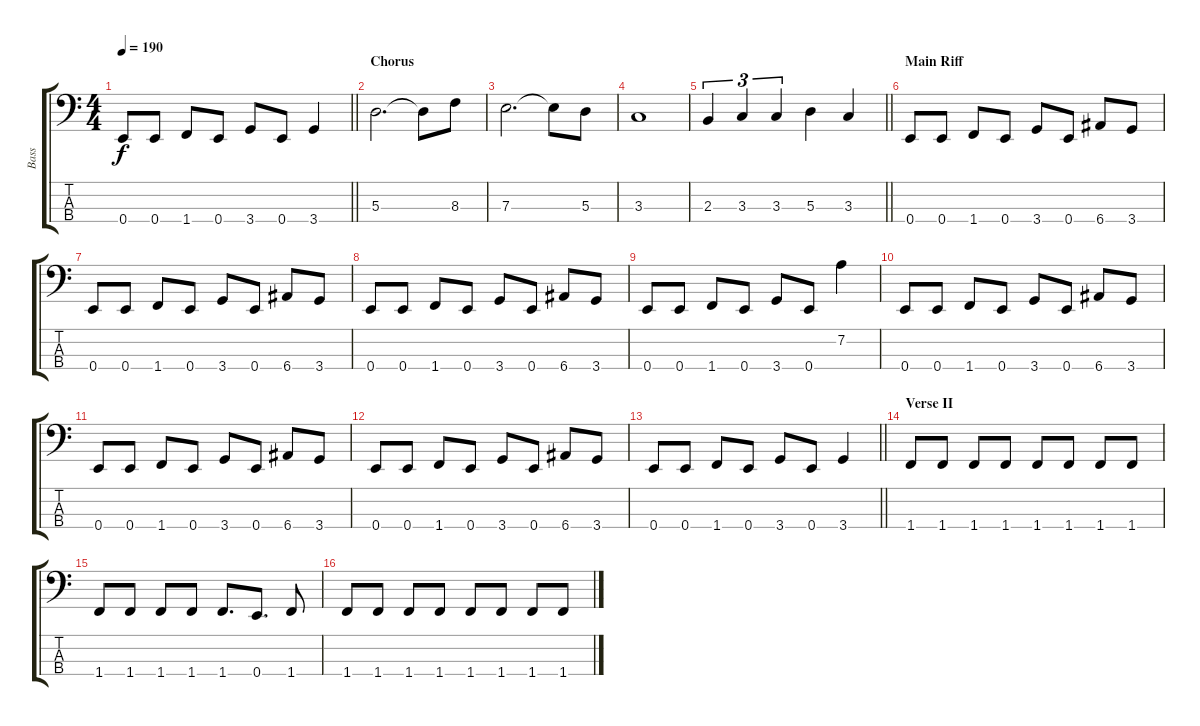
\track ("Bass" "Bass") {instrument electricbasspick}
\staff {score tabs}
\tuning (G2 D2 A1 E1) {hide}
\ts (4 4)
\tempo 190
\clef f4
\barLineRight lightlight
\ks c
0.4.8{dy f} 0.4.8 1.4.8 0.4.8 3.4.8 0.4.8 3.4.4 |
\section ("" "Chorus")
5.3.2{d} 5.3{t}.8 8.3.8 |
7.3.2{d} 7.3{t}.8 5.3.8 |
3.3.1 |
\barLineRight lightlight
2.3.4{tu (3 2)} 3.3.4{tu (3 2)} 3.3.4{tu (3 2)} 5.3.4 3.3.4 |
\section ("" "Main Riff")
0.4.8 0.4.8 1.4.8 0.4.8 3.4.8 0.4.8 6.4.8 3.4.8 |
0.4.8 0.4.8 1.4.8 0.4.8 3.4.8 0.4.8 6.4.8 3.4.8 |
0.4.8 0.4.8 1.4.8 0.4.8 3.4.8 0.4.8 6.4.8 3.4.8 |
0.4.8 0.4.8 1.4.8 0.4.8 3.4.8 0.4.8 7.2.4 |
0.4.8 0.4.8 1.4.8 0.4.8 3.4.8 0.4.8 6.4.8 3.4.8 |
0.4.8 0.4.8 1.4.8 0.4.8 3.4.8 0.4.8 6.4.8 3.4.8 |
0.4.8 0.4.8 1.4.8 0.4.8 3.4.8 0.4.8 6.4.8 3.4.8 |
\barLineRight lightlight
0.4.8 0.4.8 1.4.8 0.4.8 3.4.8 0.4.8 3.4.4 |
\section ("" "Verse II")
1.4.8 1.4.8 1.4.8 1.4.8 1.4.8 1.4.8 1.4.8 1.4.8 |
1.4.8 1.4.8 1.4.8 1.4.8 1.4.8{d} 0.4.8{d} 1.4.8 |
1.4.8 1.4.8 1.4.8 1.4.8 1.4.8 1.4.8 1.4.8 1.4.8
